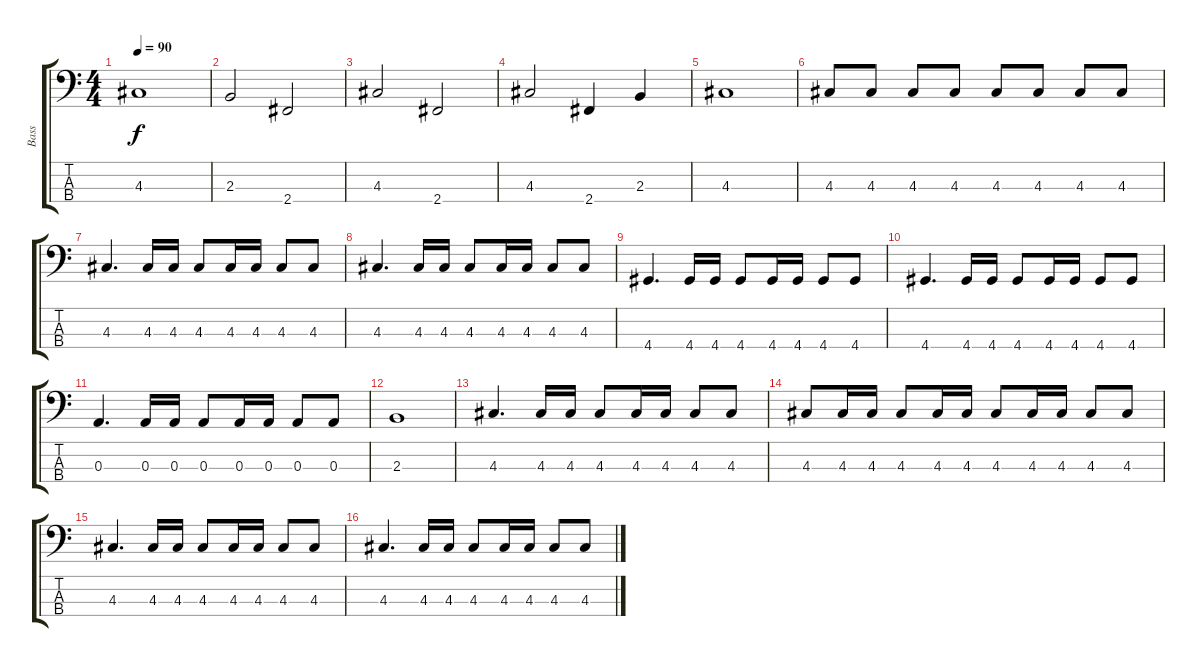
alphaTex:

\track ("Bass" "Bass") {instrument electricbassfinger}
\staff {score tabs}
\tuning (G2 D2 A1 E1) {hide}
\ts (4 4)
\tempo 90
\clef f4
\ks c
4.3.1{dy f} |
2.3.2 2.4.2 |
4.3.2 2.4.2 |
4.3.2 2.4.4 2.3.4 |
4.3.1 |
4.3.8 4.3.8 4.3.8 4.3.8 4.3.8 4.3.8 4.3.8 4.3.8 |
4.3.4{d} 4.3.16 4.3.16 4.3.8 4.3.16 4.3.16 4.3.8 4.3.8 |
4.3.4{d} 4.3.16 4.3.16 4.3.8 4.3.16 4.3.16 4.3.8 4.3.8 |
4.4.4{d} 4.4.16 4.4.16 4.4.8 4.4.16 4.4.16 4.4.8 4.4.8 |
4.4.4{d} 4.4.16 4.4.16 4.4.8 4.4.16 4.4.16 4.4.8 4.4.8 |
0.3.4{d} 0.3.16 0.3.16 0.3.8 0.3.16 0.3.16 0.3.8 0.3.8 |
2.3.1 |
4.3.4{d} 4.3.16 4.3.16 4.3.8 4.3.16 4.3.16 4.3.8 4.3.8 |
4.3.8 4.3.16 4.3.16 4.3.8 4.3.16 4.3.16 4.3.8 4.3.16 4.3.16 4.3.8 4.3.8 |
4.3.4{d} 4.3.16 4.3.16 4.3.8 4.3.16 4.3.16 4.3.8 4.3.8 |
4.3.4{d} 4.3.16 4.3.16 4.3.8 4.3.16 4.3.16 4.3.8 4.3.8
